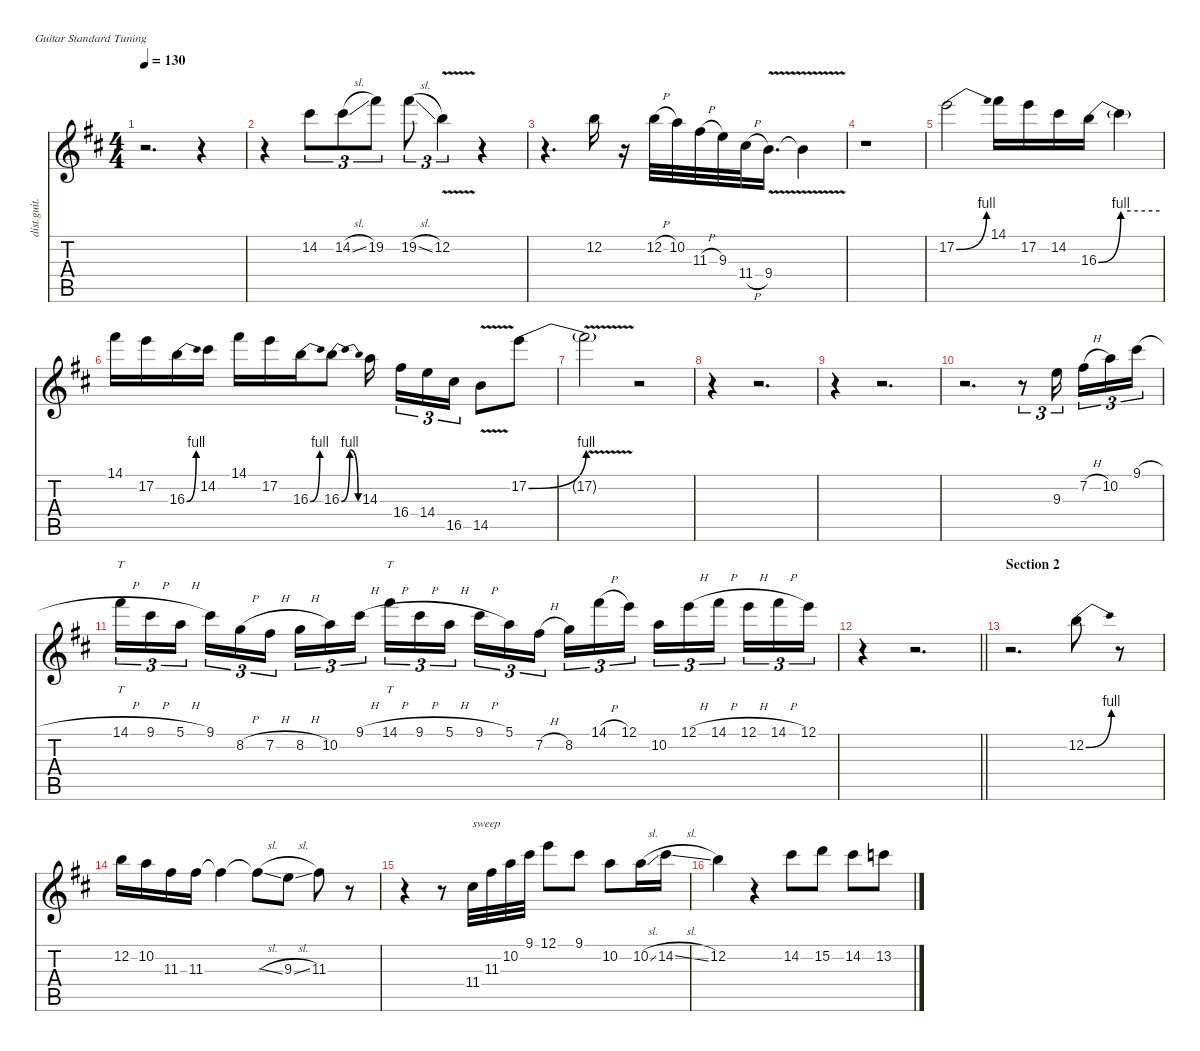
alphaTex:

\defaultSystemsLayout 4
\hideDynamics
\bracketExtendMode nobrackets
\otherSystemsTrackNameOrientation horizontal
\track ("Steve" "dist.guit.") {instrument distortionguitar}
\staff {score tabs}
\tuning (E4 B3 G3 D3 A2 E2)
\ts (4 4)
\tempo 130
\clef g2
\ks d
r.2{d dy f} r.4 |
r.4 14.2{acc #}.8{tu (3 2)} 14.2{sl acc #}.8{tu (3 2)} 19.2{acc #}.8{tu (3 2)} 19.2{sl acc #}.8{tu (3 2)} 12.2{v acc forcenatural}.4{tu (3 2)} r.4 |
r.4{d} 12.2{acc forcenatural}.16 r.16 12.2{h acc forcenatural}.32 10.2{acc forcenatural}.32 11.3{h acc #}.32 9.3{acc forcenatural}.32 11.4{h acc #}.32 9.4{v acc forcenatural}.16{d} 9.4{v t acc forcenatural}.4 |
r.1 |
17.2{be (bend 0 0 9.999999599999999 4) acc forcenatural}.2 14.1{acc #}.16 17.2{acc forcenatural}.16 14.2{acc #}.16 16.3{be (bend 0 0 60 4) acc forcenatural}.16 16.3{be (hold 0 4 60 4) t}.4 |
14.1{acc #}.16 17.2{acc forcenatural}.16 16.3{be (bend 0 0 15 4) acc forcenatural}.16 14.2{acc #}.16 14.1{acc #}.16 17.2{acc forcenatural}.16 16.3{be (bend 0 0 15 4) acc forcenatural}.16 16.3{be (bendrelease 0 0 9.999999599999999 4 19.999999199999998 4 30 0) acc forcenatural}.8 14.3{acc forcenatural}.16 16.4{acc #}.16{tu (3 2)} 14.4{acc forcenatural}.16{tu (3 2)} 16.5{acc #}.16{tu (3 2)} 14.5{v acc forcenatural}.8 17.2{be (bend 0 0 60 4) acc forcenatural}.8 |
17.2{v t}.2 r.2 |
r.4 r.2{d} |
r.4 r.2{d} |
r.2{d} r.8{tu (3 2)} 9.3{acc forcenatural}.16{tu (3 2)} 7.2{h acc #}.16{tu (3 2)} 10.2{acc forcenatural}.16{tu (3 2)} 9.1{h acc #}.16{tu (3 2)} |
14.1{h acc #}.16{tt tu (3 2)} 9.1{h acc #}.16{tu (3 2)} 5.1{h acc forcenatural}.16{tu (3 2)} 9.1{acc #}.16{tu (3 2)} 8.2{h acc forcenatural}.16{tu (3 2)} 7.2{h acc #}.16{tu (3 2)} 8.2{h acc forcenatural}.16{tu (3 2)} 10.2{acc forcenatural}.16{tu (3 2)} 9.1{h acc #}.16{tu (3 2)} 14.1{h acc #}.16{tt tu (3 2)} 9.1{h acc #}.16{tu (3 2)} 5.1{h acc forcenatural}.16{tu (3 2)} 9.1{h acc #}.16{tu (3 2)} 5.1{acc forcenatural}.16{tu (3 2)} 7.2{h acc #}.16{tu (3 2)} 8.2{acc forcenatural}.16{tu (3 2)} 14.1{h acc #}.16{tu (3 2)} 12.1{acc forcenatural}.16{tu (3 2)} 10.2{acc forcenatural}.16{tu (3 2)} 12.1{h acc forcenatural}.16{tu (3 2)} 14.1{h acc #}.16{tu (3 2)} 12.1{h acc forcenatural}.16{tu (3 2)} 14.1{h acc #}.16{tu (3 2)} 12.1{acc forcenatural}.16{tu (3 2)} |
\barLineRight lightlight
r.4 r.2{d} |
\section ("" "Section 2")
r.2{d} 12.2{be (bend 0 0 15 4) acc forcenatural}.8 r.8 |
12.2{acc forcenatural}.16 10.2{acc forcenatural}.16 11.3{acc #}.16 11.3{acc #}.16 11.3{t acc #}.4 11.3{sl t acc #}.8 9.3{sl acc forcenatural}.8 11.3{acc #}.8 r.8 |
r.4 r.8 11.4{acc #}.32{txt "sweep"} 11.3{acc #}.32 10.2{acc forcenatural}.32 9.1{acc #}.32 12.1{acc forcenatural}.8 9.1{acc #}.8 10.2{acc forcenatural}.8 10.2{sl acc forcenatural}.16 14.2{sl acc #}.16 |
12.2{acc forcenatural}.4 r.4 14.2{acc #}.8 15.2{acc forcenatural}.8 14.2{acc #}.8 13.2{acc forcenatural}.8
